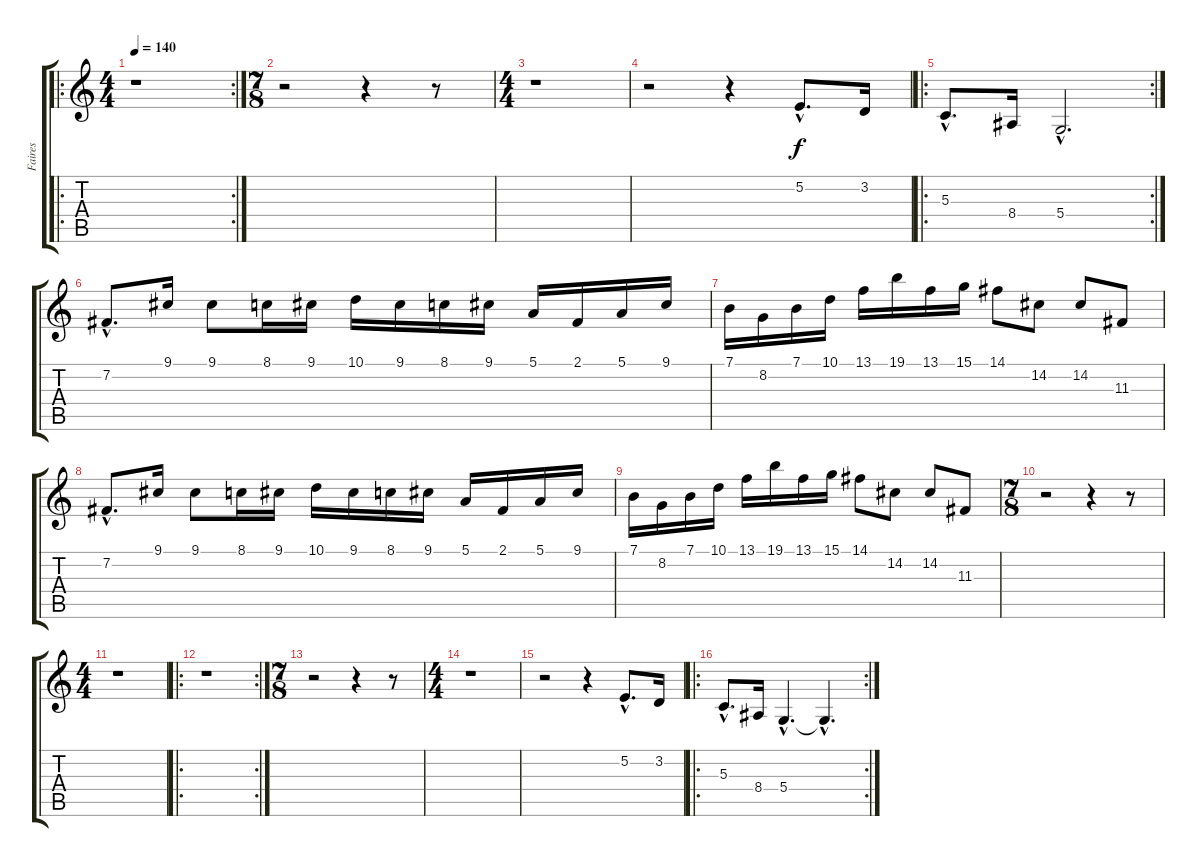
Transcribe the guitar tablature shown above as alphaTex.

\track ("Faires" "Faires") {instrument pizzicatostrings}
\staff {score tabs}
\tuning (E4 B3 G3 D3 A2 E2) {hide}
\ro
\rc 2
\ts (4 4)
\tempo 140
\clef g2
\ks c
r.1{dy f} |
\ts (7 8)
r.2 r.4 r.8 |
\ts (4 4)
r.1 |
r.2 r.4 5.2{hac}.8{d instrument pizzicatostrings} 3.2.16 |
\ro
\rc 2
5.3{hac}.8{d} 8.4.16 5.4{hac}.2{d} |
7.2{hac}.8{d} 9.1.16 9.1.8 8.1.16 9.1.16 10.1.16 9.1.16 8.1.16 9.1.16 5.1.16 2.1.16 5.1.16 9.1.16 |
7.1.16 8.2.16 7.1.16 10.1.16 13.1.16 19.1.16 13.1.16 15.1.16 14.1.8 14.2.8 14.2.8 11.3.8 |
7.2{hac}.8{d} 9.1.16 9.1.8 8.1.16 9.1.16 10.1.16 9.1.16 8.1.16 9.1.16 5.1.16 2.1.16 5.1.16 9.1.16 |
7.1.16 8.2.16 7.1.16 10.1.16 13.1.16 19.1.16 13.1.16 15.1.16 14.1.8 14.2.8 14.2.8 11.3.8 |
\ts (7 8)
r.2 r.4 r.8 |
\ts (4 4)
r.1 |
\ro
\rc 2
r.1 |
\ts (7 8)
r.2 r.4 r.8 |
\ts (4 4)
r.1 |
r.2 r.4 5.2{hac}.8{d} 3.2.16 |
\ro
\rc 2
5.3{hac}.8{d} 8.4.16 5.4{hac}.4{d} 5.4{hac t}.4{d}
